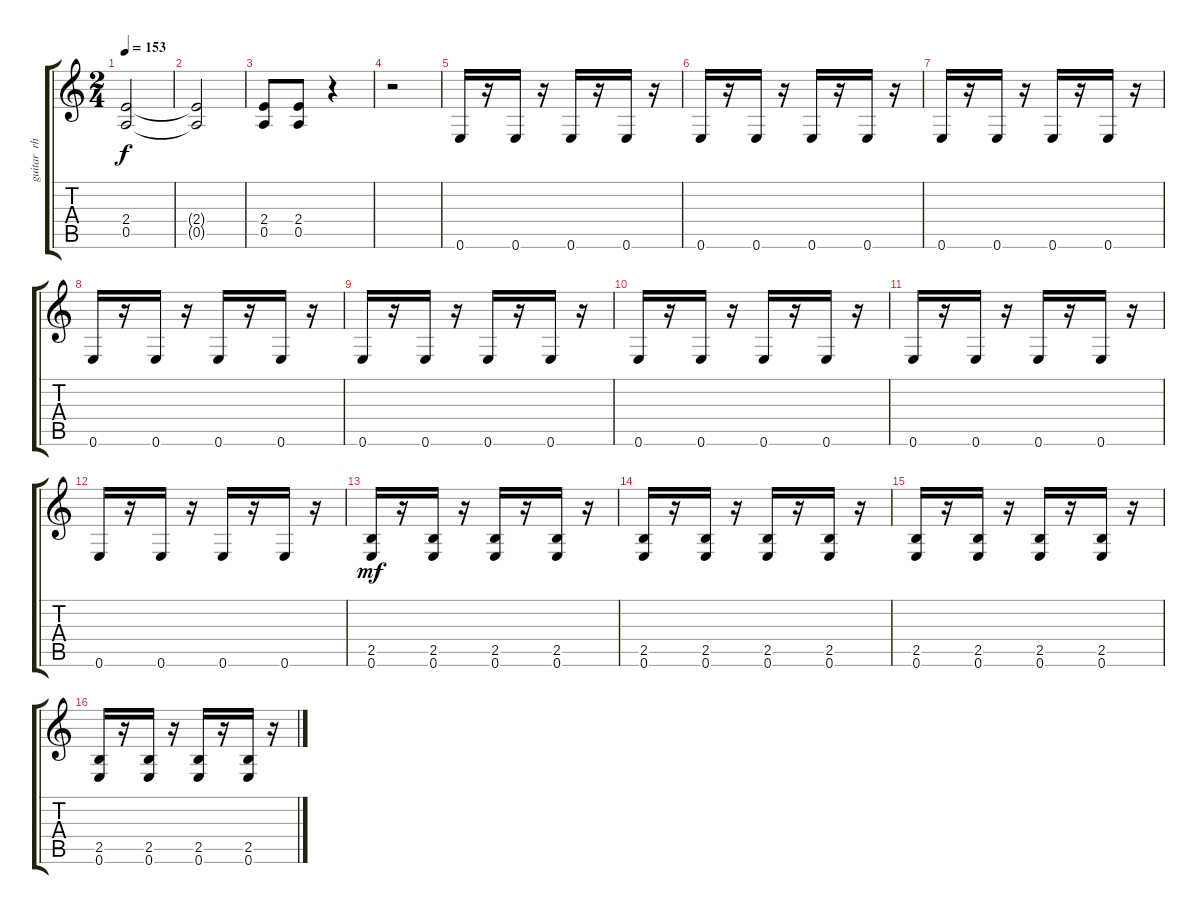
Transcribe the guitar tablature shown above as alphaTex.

\track ("guitar  rhythm  left" "guitar  rh") {instrument distortionguitar}
\staff {score tabs}
\tuning (E4 B3 G3 D3 A2 E2) {hide}
\ts (2 4)
\tempo 153
\clef g2
\ks c
(2.4 0.5).2{dy f} |
(2.4{t} 0.5{t}).2 |
(2.4 0.5).8 (2.4 0.5).8 r.4 |
r.2 |
0.6.16 r.16 0.6.16 r.16 0.6.16 r.16 0.6.16 r.16 |
0.6.16 r.16 0.6.16 r.16 0.6.16 r.16 0.6.16 r.16 |
0.6.16 r.16 0.6.16 r.16 0.6.16 r.16 0.6.16 r.16 |
0.6.16 r.16 0.6.16 r.16 0.6.16 r.16 0.6.16 r.16 |
0.6.16 r.16 0.6.16 r.16 0.6.16 r.16 0.6.16 r.16 |
0.6.16 r.16 0.6.16 r.16 0.6.16 r.16 0.6.16 r.16 |
0.6.16 r.16 0.6.16 r.16 0.6.16 r.16 0.6.16 r.16 |
0.6.16 r.16 0.6.16 r.16 0.6.16 r.16 0.6.16 r.16 |
(2.5 0.6).16{dy mf} r.16 (2.5 0.6).16 r.16 (2.5 0.6).16 r.16 (2.5 0.6).16 r.16 |
(2.5 0.6).16 r.16 (2.5 0.6).16 r.16 (2.5 0.6).16 r.16 (2.5 0.6).16 r.16 |
(2.5 0.6).16 r.16 (2.5 0.6).16 r.16 (2.5 0.6).16 r.16 (2.5 0.6).16 r.16 |
(2.5 0.6).16 r.16 (2.5 0.6).16 r.16 (2.5 0.6).16 r.16 (2.5 0.6).16 r.16
